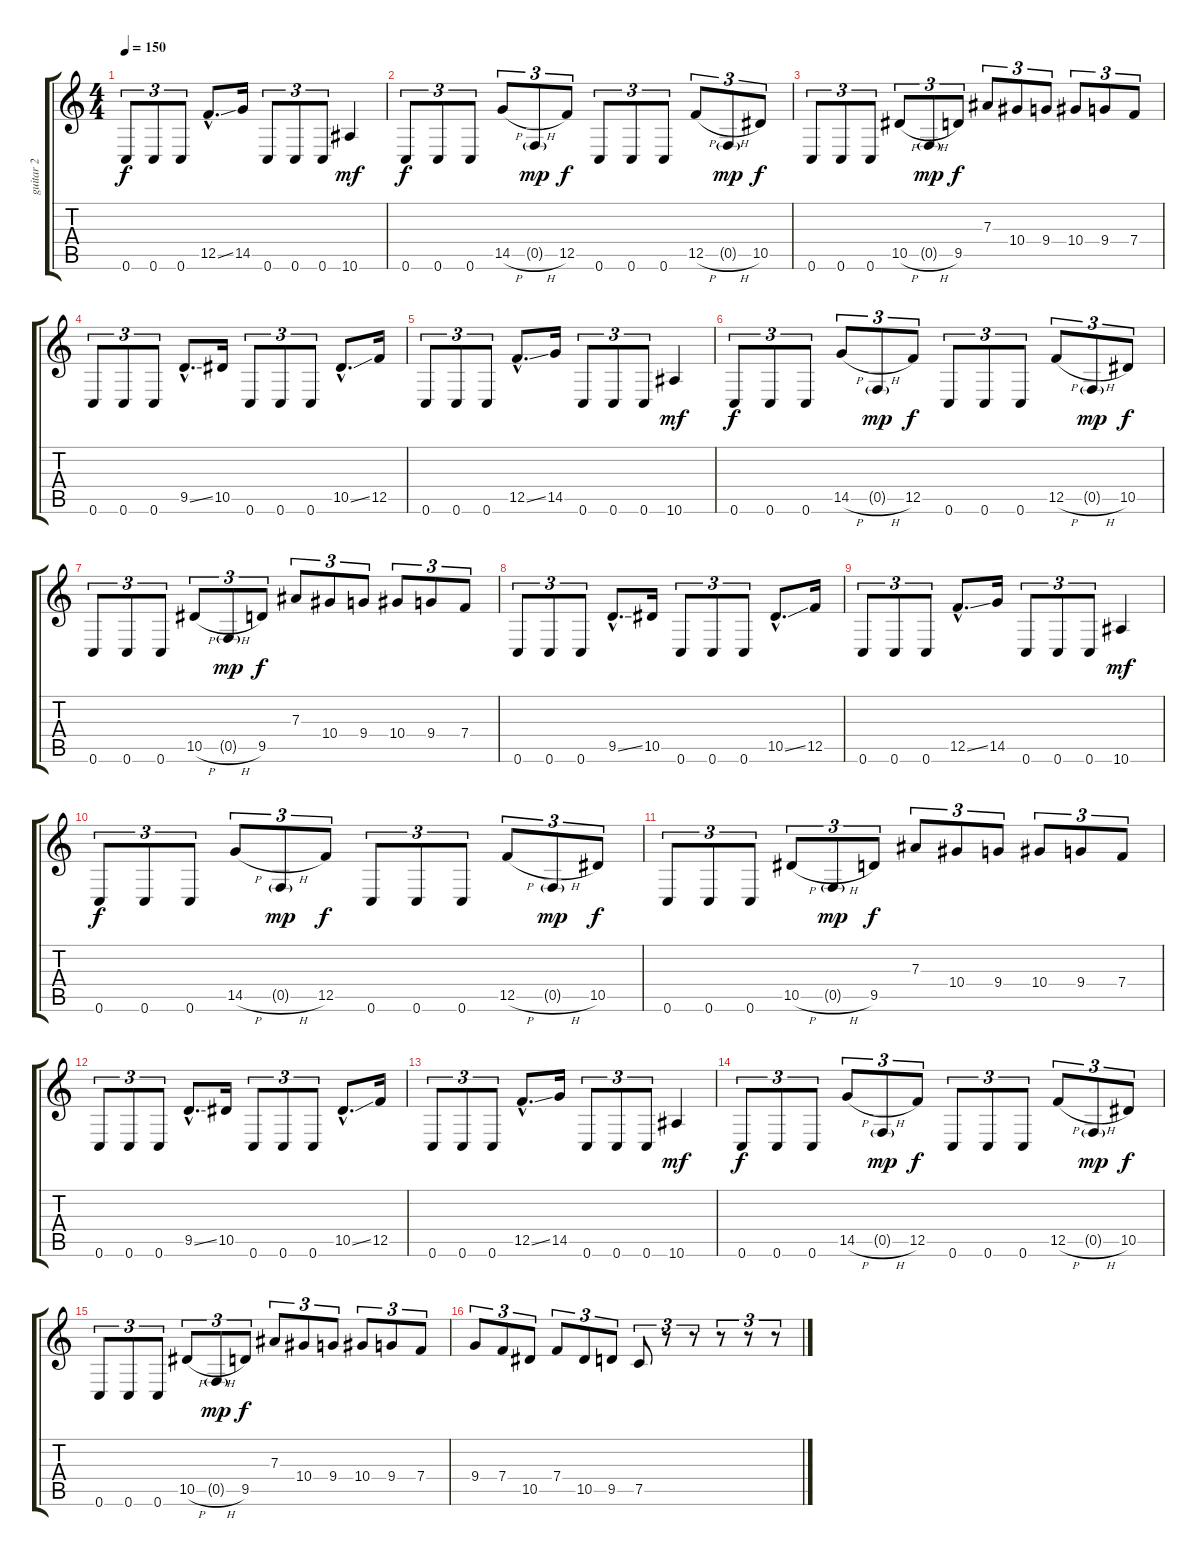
\track ("guitar 2" "guitar 2") {instrument overdrivenguitar}
\staff {score tabs}
\tuning (C4 G3 Eb3 Bb2 F2 C2) {hide}
\ts (4 4)
\tempo 150
\clef g2
\ks c
0.6.8{tu (3 2) dy f} 0.6.8{tu (3 2)} 0.6.8{tu (3 2)} 12.5{ss hac}.8{d} 14.5.16 0.6.8{tu (3 2)} 0.6.8{tu (3 2)} 0.6.8{tu (3 2)} 10.6.4{dy mf} |
0.6.8{tu (3 2) dy f} 0.6.8{tu (3 2)} 0.6.8{tu (3 2)} 14.5{h}.8{tu (3 2)} 0.5{h g}.8{tu (3 2) dy mp} 12.5.8{tu (3 2) dy f} 0.6.8{tu (3 2)} 0.6.8{tu (3 2)} 0.6.8{tu (3 2)} 12.5{h}.8{tu (3 2)} 0.5{h g}.8{tu (3 2) dy mp} 10.5.8{tu (3 2) dy f} |
0.6.8{tu (3 2)} 0.6.8{tu (3 2)} 0.6.8{tu (3 2)} 10.5{h}.8{tu (3 2)} 0.5{h g}.8{tu (3 2) dy mp} 9.5.8{tu (3 2) dy f} 7.3.8{tu (3 2)} 10.4.8{tu (3 2)} 9.4.8{tu (3 2)} 10.4.8{tu (3 2)} 9.4.8{tu (3 2)} 7.4.8{tu (3 2)} |
0.6.8{tu (3 2)} 0.6.8{tu (3 2)} 0.6.8{tu (3 2)} 9.5{ss hac}.8{d} 10.5.16 0.6.8{tu (3 2)} 0.6.8{tu (3 2)} 0.6.8{tu (3 2)} 10.5{ss hac}.8{d} 12.5.16 |
0.6.8{tu (3 2)} 0.6.8{tu (3 2)} 0.6.8{tu (3 2)} 12.5{ss hac}.8{d} 14.5.16 0.6.8{tu (3 2)} 0.6.8{tu (3 2)} 0.6.8{tu (3 2)} 10.6.4{dy mf} |
0.6.8{tu (3 2) dy f} 0.6.8{tu (3 2)} 0.6.8{tu (3 2)} 14.5{h}.8{tu (3 2)} 0.5{h g}.8{tu (3 2) dy mp} 12.5.8{tu (3 2) dy f} 0.6.8{tu (3 2)} 0.6.8{tu (3 2)} 0.6.8{tu (3 2)} 12.5{h}.8{tu (3 2)} 0.5{h g}.8{tu (3 2) dy mp} 10.5.8{tu (3 2) dy f} |
0.6.8{tu (3 2)} 0.6.8{tu (3 2)} 0.6.8{tu (3 2)} 10.5{h}.8{tu (3 2)} 0.5{h g}.8{tu (3 2) dy mp} 9.5.8{tu (3 2) dy f} 7.3.8{tu (3 2)} 10.4.8{tu (3 2)} 9.4.8{tu (3 2)} 10.4.8{tu (3 2)} 9.4.8{tu (3 2)} 7.4.8{tu (3 2)} |
0.6.8{tu (3 2)} 0.6.8{tu (3 2)} 0.6.8{tu (3 2)} 9.5{ss hac}.8{d} 10.5.16 0.6.8{tu (3 2)} 0.6.8{tu (3 2)} 0.6.8{tu (3 2)} 10.5{ss hac}.8{d} 12.5.16 |
0.6.8{tu (3 2)} 0.6.8{tu (3 2)} 0.6.8{tu (3 2)} 12.5{ss hac}.8{d} 14.5.16 0.6.8{tu (3 2)} 0.6.8{tu (3 2)} 0.6.8{tu (3 2)} 10.6.4{dy mf} |
0.6.8{tu (3 2) dy f} 0.6.8{tu (3 2)} 0.6.8{tu (3 2)} 14.5{h}.8{tu (3 2)} 0.5{h g}.8{tu (3 2) dy mp} 12.5.8{tu (3 2) dy f} 0.6.8{tu (3 2)} 0.6.8{tu (3 2)} 0.6.8{tu (3 2)} 12.5{h}.8{tu (3 2)} 0.5{h g}.8{tu (3 2) dy mp} 10.5.8{tu (3 2) dy f} |
0.6.8{tu (3 2)} 0.6.8{tu (3 2)} 0.6.8{tu (3 2)} 10.5{h}.8{tu (3 2)} 0.5{h g}.8{tu (3 2) dy mp} 9.5.8{tu (3 2) dy f} 7.3.8{tu (3 2)} 10.4.8{tu (3 2)} 9.4.8{tu (3 2)} 10.4.8{tu (3 2)} 9.4.8{tu (3 2)} 7.4.8{tu (3 2)} |
0.6.8{tu (3 2)} 0.6.8{tu (3 2)} 0.6.8{tu (3 2)} 9.5{ss hac}.8{d} 10.5.16 0.6.8{tu (3 2)} 0.6.8{tu (3 2)} 0.6.8{tu (3 2)} 10.5{ss hac}.8{d} 12.5.16 |
0.6.8{tu (3 2)} 0.6.8{tu (3 2)} 0.6.8{tu (3 2)} 12.5{ss hac}.8{d} 14.5.16 0.6.8{tu (3 2)} 0.6.8{tu (3 2)} 0.6.8{tu (3 2)} 10.6.4{dy mf} |
0.6.8{tu (3 2) dy f} 0.6.8{tu (3 2)} 0.6.8{tu (3 2)} 14.5{h}.8{tu (3 2)} 0.5{h g}.8{tu (3 2) dy mp} 12.5.8{tu (3 2) dy f} 0.6.8{tu (3 2)} 0.6.8{tu (3 2)} 0.6.8{tu (3 2)} 12.5{h}.8{tu (3 2)} 0.5{h g}.8{tu (3 2) dy mp} 10.5.8{tu (3 2) dy f} |
0.6.8{tu (3 2)} 0.6.8{tu (3 2)} 0.6.8{tu (3 2)} 10.5{h}.8{tu (3 2)} 0.5{h g}.8{tu (3 2) dy mp} 9.5.8{tu (3 2) dy f} 7.3.8{tu (3 2)} 10.4.8{tu (3 2)} 9.4.8{tu (3 2)} 10.4.8{tu (3 2)} 9.4.8{tu (3 2)} 7.4.8{tu (3 2)} |
9.4.8{tu (3 2)} 7.4.8{tu (3 2)} 10.5.8{tu (3 2)} 7.4.8{tu (3 2)} 10.5.8{tu (3 2)} 9.5.8{tu (3 2)} 7.5.8{tu (3 2)} r.8{tu (3 2)} r.8{tu (3 2)} r.8{tu (3 2)} r.8{tu (3 2)} r.8{tu (3 2)}
